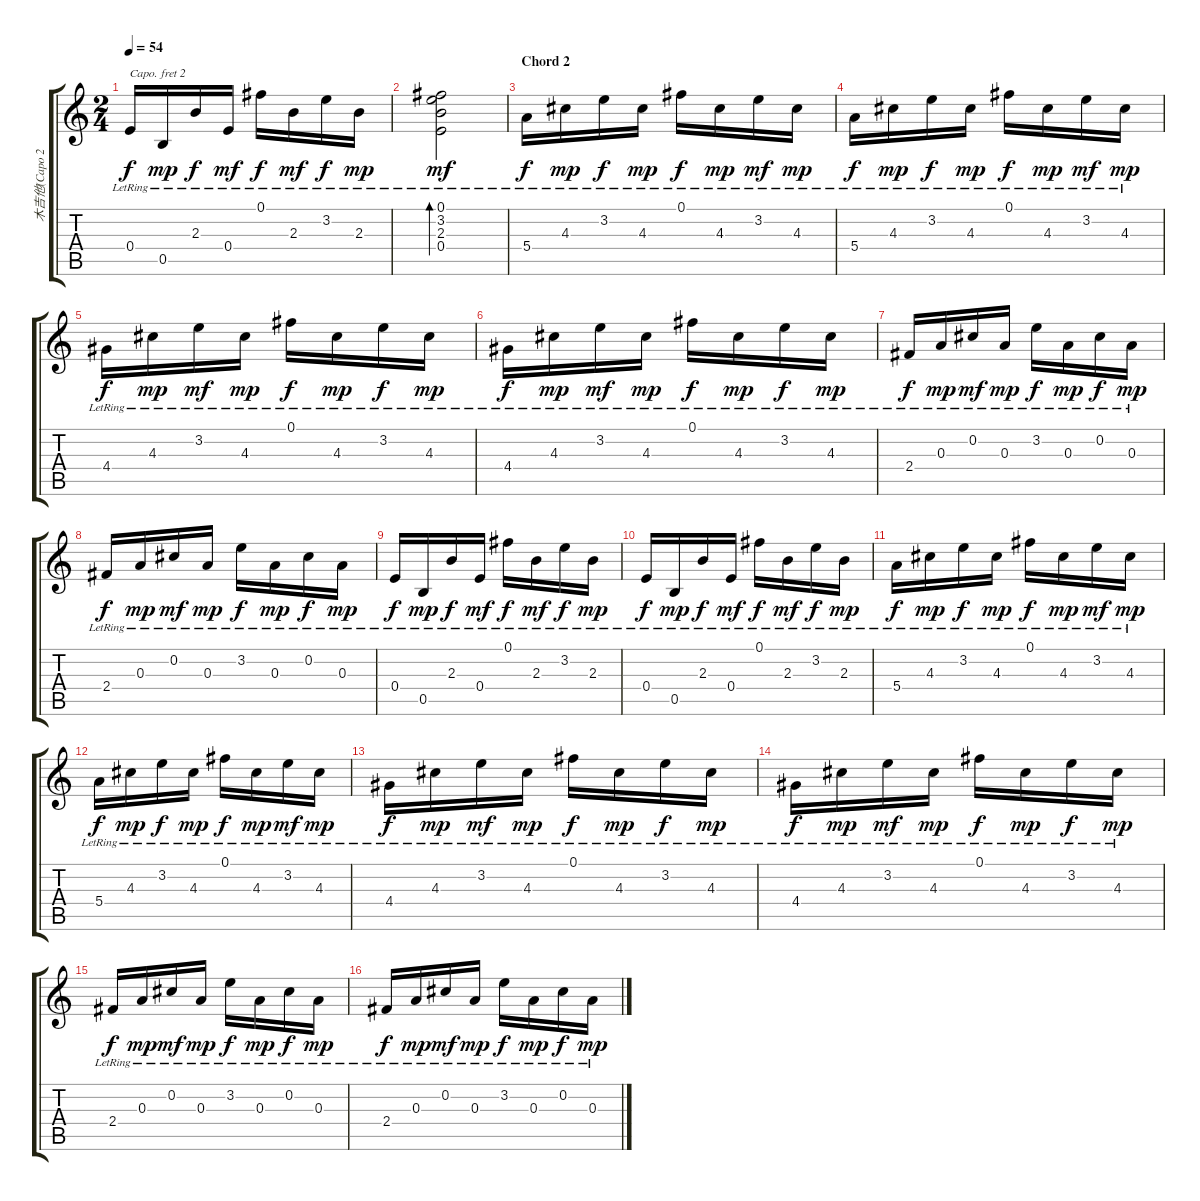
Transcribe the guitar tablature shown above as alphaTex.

\track ("木吉他(Capo 2)" "木吉他(Capo 2") {instrument acousticguitarsteel}
\staff {score tabs}
\capo 2
\tuning (E4 B3 G3 D3 A2 E2) {hide}
\ts (2 4)
\tempo 54
\clef g2
\ks c
0.4{lr}.16{dy f} 0.5{lr}.16{dy mp} 2.3{lr}.16{dy f} 0.4{lr}.16{dy mf} 0.1{lr}.16{dy f} 2.3{lr}.16{dy mf} 3.2{lr}.16{dy f} 2.3{lr}.16{dy mp} |
(0.1{lr} 3.2{lr} 2.3{lr} 0.4{lr}).2{bd 120 dy mf} |
\section ("" "Chord 2")
5.4{lr}.16{dy f} 4.3{lr}.16{dy mp} 3.2{lr}.16{dy f} 4.3{lr}.16{dy mp} 0.1{lr}.16{dy f} 4.3{lr}.16{dy mp} 3.2{lr}.16{dy mf} 4.3{lr}.16{dy mp} |
5.4{lr}.16{dy f} 4.3{lr}.16{dy mp} 3.2{lr}.16{dy f} 4.3{lr}.16{dy mp} 0.1{lr}.16{dy f} 4.3{lr}.16{dy mp} 3.2{lr}.16{dy mf} 4.3{lr}.16{dy mp} |
4.4{lr}.16{dy f} 4.3{lr}.16{dy mp} 3.2{lr}.16{dy mf} 4.3{lr}.16{dy mp} 0.1{lr}.16{dy f} 4.3{lr}.16{dy mp} 3.2{lr}.16{dy f} 4.3{lr}.16{dy mp} |
4.4{lr}.16{dy f} 4.3{lr}.16{dy mp} 3.2{lr}.16{dy mf} 4.3{lr}.16{dy mp} 0.1{lr}.16{dy f} 4.3{lr}.16{dy mp} 3.2{lr}.16{dy f} 4.3{lr}.16{dy mp} |
2.4{lr}.16{dy f} 0.3{lr}.16{dy mp} 0.2{lr}.16{dy mf} 0.3{lr}.16{dy mp} 3.2{lr}.16{dy f} 0.3{lr}.16{dy mp} 0.2{lr}.16{dy f} 0.3{lr}.16{dy mp} |
2.4{lr}.16{dy f} 0.3{lr}.16{dy mp} 0.2{lr}.16{dy mf} 0.3{lr}.16{dy mp} 3.2{lr}.16{dy f} 0.3{lr}.16{dy mp} 0.2{lr}.16{dy f} 0.3{lr}.16{dy mp} |
0.4{lr}.16{dy f} 0.5{lr}.16{dy mp} 2.3{lr}.16{dy f} 0.4{lr}.16{dy mf} 0.1{lr}.16{dy f} 2.3{lr}.16{dy mf} 3.2{lr}.16{dy f} 2.3{lr}.16{dy mp} |
0.4{lr}.16{dy f} 0.5{lr}.16{dy mp} 2.3{lr}.16{dy f} 0.4{lr}.16{dy mf} 0.1{lr}.16{dy f} 2.3{lr}.16{dy mf} 3.2{lr}.16{dy f} 2.3{lr}.16{dy mp} |
5.4{lr}.16{dy f} 4.3{lr}.16{dy mp} 3.2{lr}.16{dy f} 4.3{lr}.16{dy mp} 0.1{lr}.16{dy f} 4.3{lr}.16{dy mp} 3.2{lr}.16{dy mf} 4.3{lr}.16{dy mp} |
5.4{lr}.16{dy f} 4.3{lr}.16{dy mp} 3.2{lr}.16{dy f} 4.3{lr}.16{dy mp} 0.1{lr}.16{dy f} 4.3{lr}.16{dy mp} 3.2{lr}.16{dy mf} 4.3{lr}.16{dy mp} |
4.4{lr}.16{dy f} 4.3{lr}.16{dy mp} 3.2{lr}.16{dy mf} 4.3{lr}.16{dy mp} 0.1{lr}.16{dy f} 4.3{lr}.16{dy mp} 3.2{lr}.16{dy f} 4.3{lr}.16{dy mp} |
4.4{lr}.16{dy f} 4.3{lr}.16{dy mp} 3.2{lr}.16{dy mf} 4.3{lr}.16{dy mp} 0.1{lr}.16{dy f} 4.3{lr}.16{dy mp} 3.2{lr}.16{dy f} 4.3{lr}.16{dy mp} |
2.4{lr}.16{dy f} 0.3{lr}.16{dy mp} 0.2{lr}.16{dy mf} 0.3{lr}.16{dy mp} 3.2{lr}.16{dy f} 0.3{lr}.16{dy mp} 0.2{lr}.16{dy f} 0.3{lr}.16{dy mp} |
2.4{lr}.16{dy f} 0.3{lr}.16{dy mp} 0.2{lr}.16{dy mf} 0.3{lr}.16{dy mp} 3.2{lr}.16{dy f} 0.3{lr}.16{dy mp} 0.2{lr}.16{dy f} 0.3{lr}.16{dy mp}
